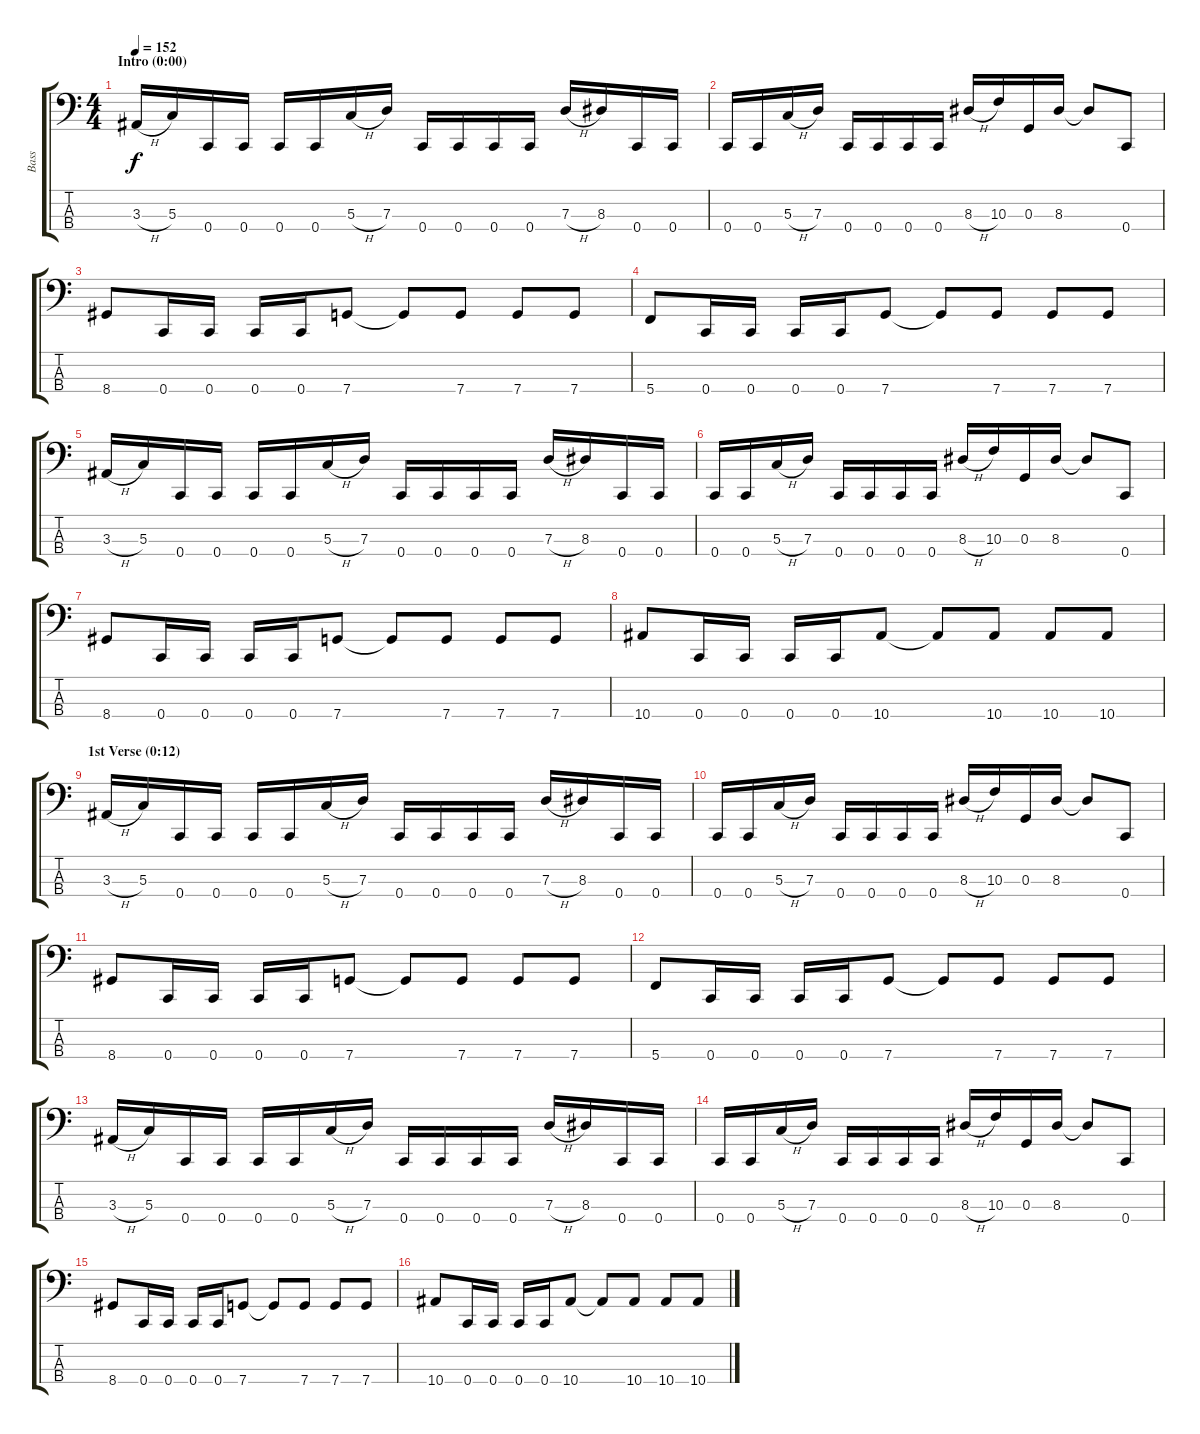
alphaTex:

\track ("Bass" "Bass") {instrument electricbassfinger}
\staff {score tabs}
\tuning (F2 C2 G1 C1) {hide}
\ts (4 4)
\section ("" "Intro (0:00)")
\tempo 152
\clef f4
\ks c
3.3{h}.16{dy f instrument electricbassfinger} 5.3.16 0.4.16 0.4.16 0.4.16 0.4.16 5.3{h}.16 7.3.16 0.4.16 0.4.16 0.4.16 0.4.16 7.3{h}.16 8.3.16 0.4.16 0.4.16 |
0.4.16 0.4.16 5.3{h}.16 7.3.16 0.4.16 0.4.16 0.4.16 0.4.16 8.3{h}.16 10.3.16 0.3.16 8.3.16 8.3{t}.8 0.4.8 |
8.4.8 0.4.16 0.4.16 0.4.16 0.4.16 7.4.8 7.4{t}.8 7.4.8 7.4.8 7.4.8 |
5.4.8 0.4.16 0.4.16 0.4.16 0.4.16 7.4.8 7.4{t}.8 7.4.8 7.4.8 7.4.8 |
3.3{h}.16 5.3.16 0.4.16 0.4.16 0.4.16 0.4.16 5.3{h}.16 7.3.16 0.4.16 0.4.16 0.4.16 0.4.16 7.3{h}.16 8.3.16 0.4.16 0.4.16 |
0.4.16 0.4.16 5.3{h}.16 7.3.16 0.4.16 0.4.16 0.4.16 0.4.16 8.3{h}.16 10.3.16 0.3.16 8.3.16 8.3{t}.8 0.4.8 |
8.4.8 0.4.16 0.4.16 0.4.16 0.4.16 7.4.8 7.4{t}.8 7.4.8 7.4.8 7.4.8 |
10.4.8 0.4.16 0.4.16 0.4.16 0.4.16 10.4.8 10.4{t}.8 10.4.8 10.4.8 10.4.8 |
\section ("" "1st Verse (0:12)")
3.3{h}.16 5.3.16 0.4.16 0.4.16 0.4.16 0.4.16 5.3{h}.16 7.3.16 0.4.16 0.4.16 0.4.16 0.4.16 7.3{h}.16 8.3.16 0.4.16 0.4.16 |
0.4.16 0.4.16 5.3{h}.16 7.3.16 0.4.16 0.4.16 0.4.16 0.4.16 8.3{h}.16 10.3.16 0.3.16 8.3.16 8.3{t}.8 0.4.8 |
8.4.8 0.4.16 0.4.16 0.4.16 0.4.16 7.4.8 7.4{t}.8 7.4.8 7.4.8 7.4.8 |
5.4.8 0.4.16 0.4.16 0.4.16 0.4.16 7.4.8 7.4{t}.8 7.4.8 7.4.8 7.4.8 |
3.3{h}.16 5.3.16 0.4.16 0.4.16 0.4.16 0.4.16 5.3{h}.16 7.3.16 0.4.16 0.4.16 0.4.16 0.4.16 7.3{h}.16 8.3.16 0.4.16 0.4.16 |
0.4.16 0.4.16 5.3{h}.16 7.3.16 0.4.16 0.4.16 0.4.16 0.4.16 8.3{h}.16 10.3.16 0.3.16 8.3.16 8.3{t}.8 0.4.8 |
8.4.8 0.4.16 0.4.16 0.4.16 0.4.16 7.4.8 7.4{t}.8 7.4.8 7.4.8 7.4.8 |
10.4.8 0.4.16 0.4.16 0.4.16 0.4.16 10.4.8 10.4{t}.8 10.4.8 10.4.8 10.4.8
